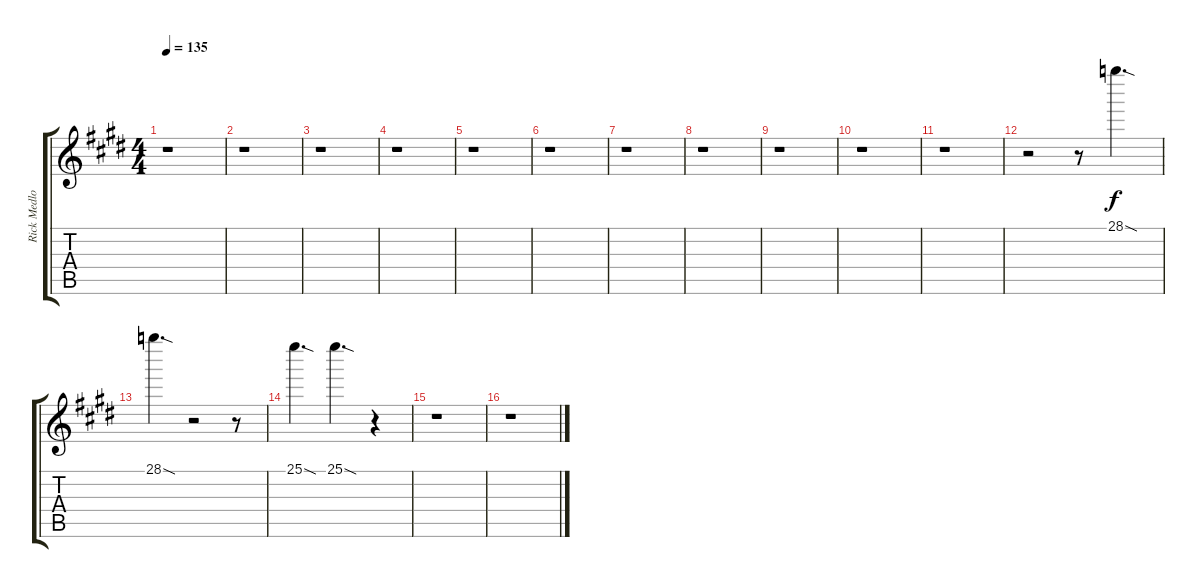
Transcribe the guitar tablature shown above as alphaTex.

\track ("Rick Medlocke Guitar II" "Rick Medlo") {instrument overdrivenguitar}
\staff {score tabs}
\tuning (Eb4 Bb3 Gb3 Db3 Ab2 Eb2) {hide}
\ts (4 4)
\tempo 135
\clef g2
\ks e
r.1{dy f} |
r.1 |
r.1 |
r.1 |
r.1 |
r.1 |
r.1 |
r.1 |
r.1 |
r.1 |
r.1 |
r.2 r.8 28.1{sod}.4{d} |
28.1{sod}.4{d} r.2 r.8 |
25.1{sod}.4{d} 25.1{sod}.4{d} r.4 |
r.1 |
r.1
